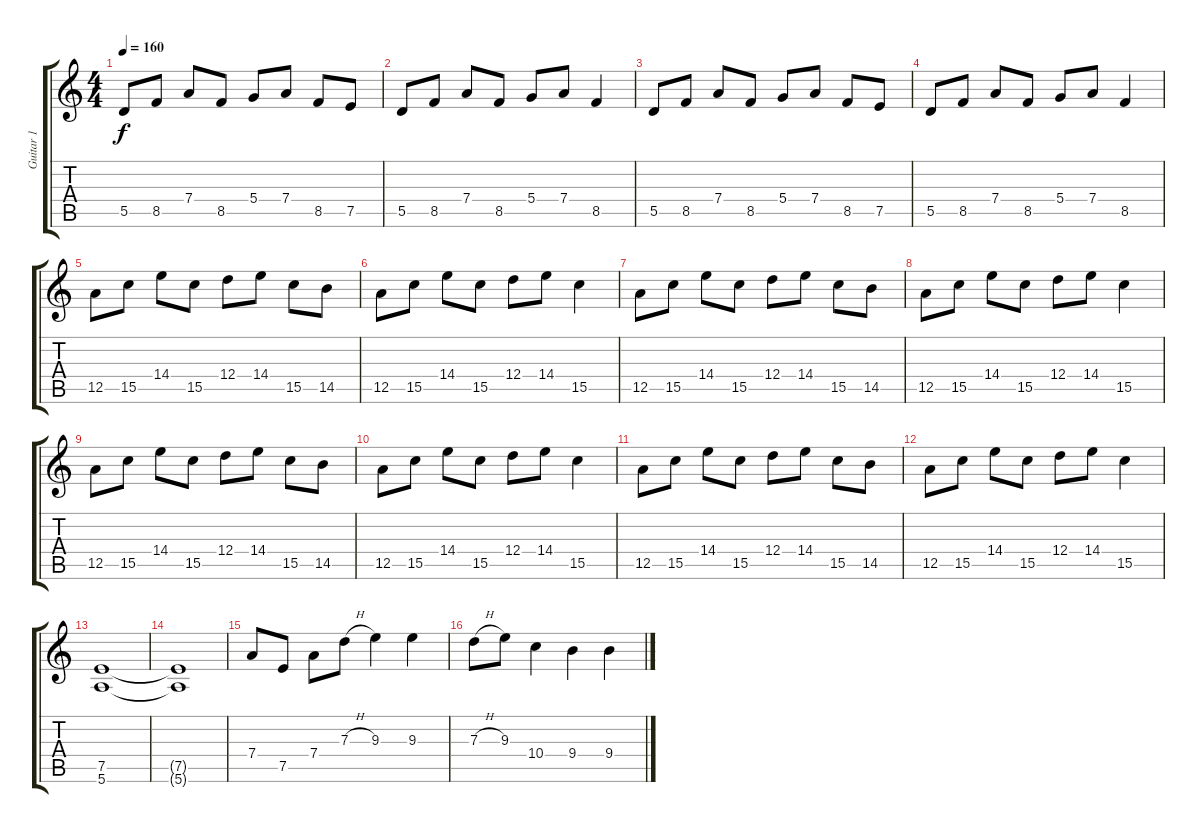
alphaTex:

\track ("Guitar 1" "Guitar 1") {instrument distortionguitar}
\staff {score tabs}
\tuning (E4 B3 G3 D3 A2 E2) {hide}
\ts (4 4)
\tempo 160
\clef g2
\ks c
5.5.8{dy f} 8.5.8 7.4.8 8.5.8 5.4.8 7.4.8 8.5.8 7.5.8 |
5.5.8 8.5.8 7.4.8 8.5.8 5.4.8 7.4.8 8.5.4 |
5.5.8 8.5.8 7.4.8 8.5.8 5.4.8 7.4.8 8.5.8 7.5.8 |
5.5.8 8.5.8 7.4.8 8.5.8 5.4.8 7.4.8 8.5.4 |
12.5.8 15.5.8 14.4.8 15.5.8 12.4.8 14.4.8 15.5.8 14.5.8 |
12.5.8 15.5.8 14.4.8 15.5.8 12.4.8 14.4.8 15.5.4 |
12.5.8 15.5.8 14.4.8 15.5.8 12.4.8 14.4.8 15.5.8 14.5.8 |
12.5.8 15.5.8 14.4.8 15.5.8 12.4.8 14.4.8 15.5.4 |
12.5.8 15.5.8 14.4.8 15.5.8 12.4.8 14.4.8 15.5.8 14.5.8 |
12.5.8 15.5.8 14.4.8 15.5.8 12.4.8 14.4.8 15.5.4 |
12.5.8 15.5.8 14.4.8 15.5.8 12.4.8 14.4.8 15.5.8 14.5.8 |
12.5.8 15.5.8 14.4.8 15.5.8 12.4.8 14.4.8 15.5.4 |
(7.5 5.6).1 |
(7.5{t} 5.6{t}).1 |
7.4.8{instrument acousticguitarsteel} 7.5.8 7.4.8 7.3{h}.8 9.3.4 9.3.4 |
7.3{h}.8 9.3.8 10.4.4 9.4.4 9.4.4
